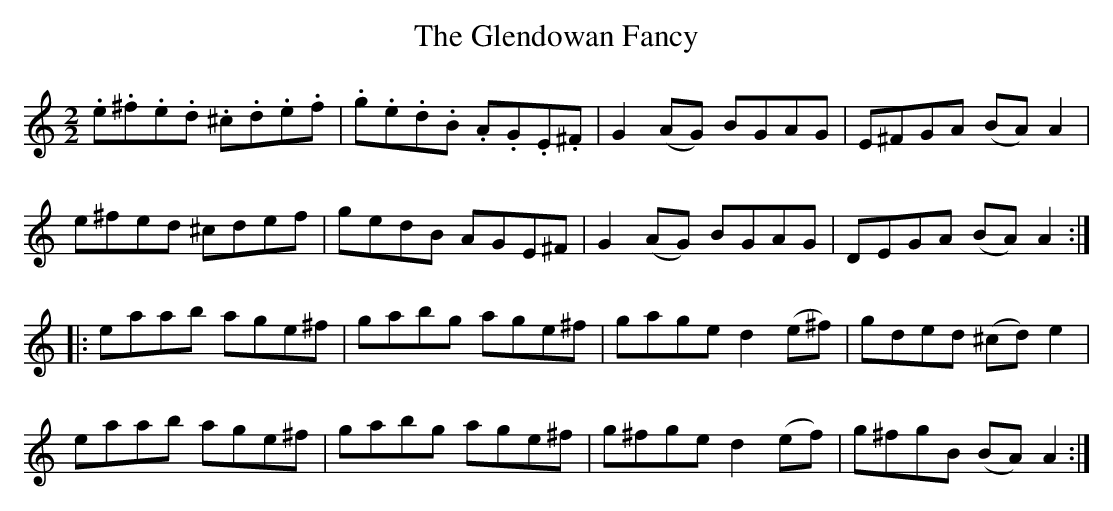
X:1
T:The Glendowan Fancy
BRENNAN Dec. 2002 (HTTP://WWW.SOSYOURMOM.COM)
M:2/2
L:1/8
K:C
.e.^f.e.d.  ^c.d.e.f|.g.e.d.B .A.G.E.^F|G2(AG) BGAG|E^FGA (BA) A2|
e^fed ^cdef|gedB AGE^F|G2(AG) BGAG|DEGA (BA) A2:|
|:eaab age^f|gabg age^f|gage d2(e^f)|gded (^cd)e2|
eaab age^f|gabg age^f|g^fge d2(ef)|g^fgB (BA) A2:|
